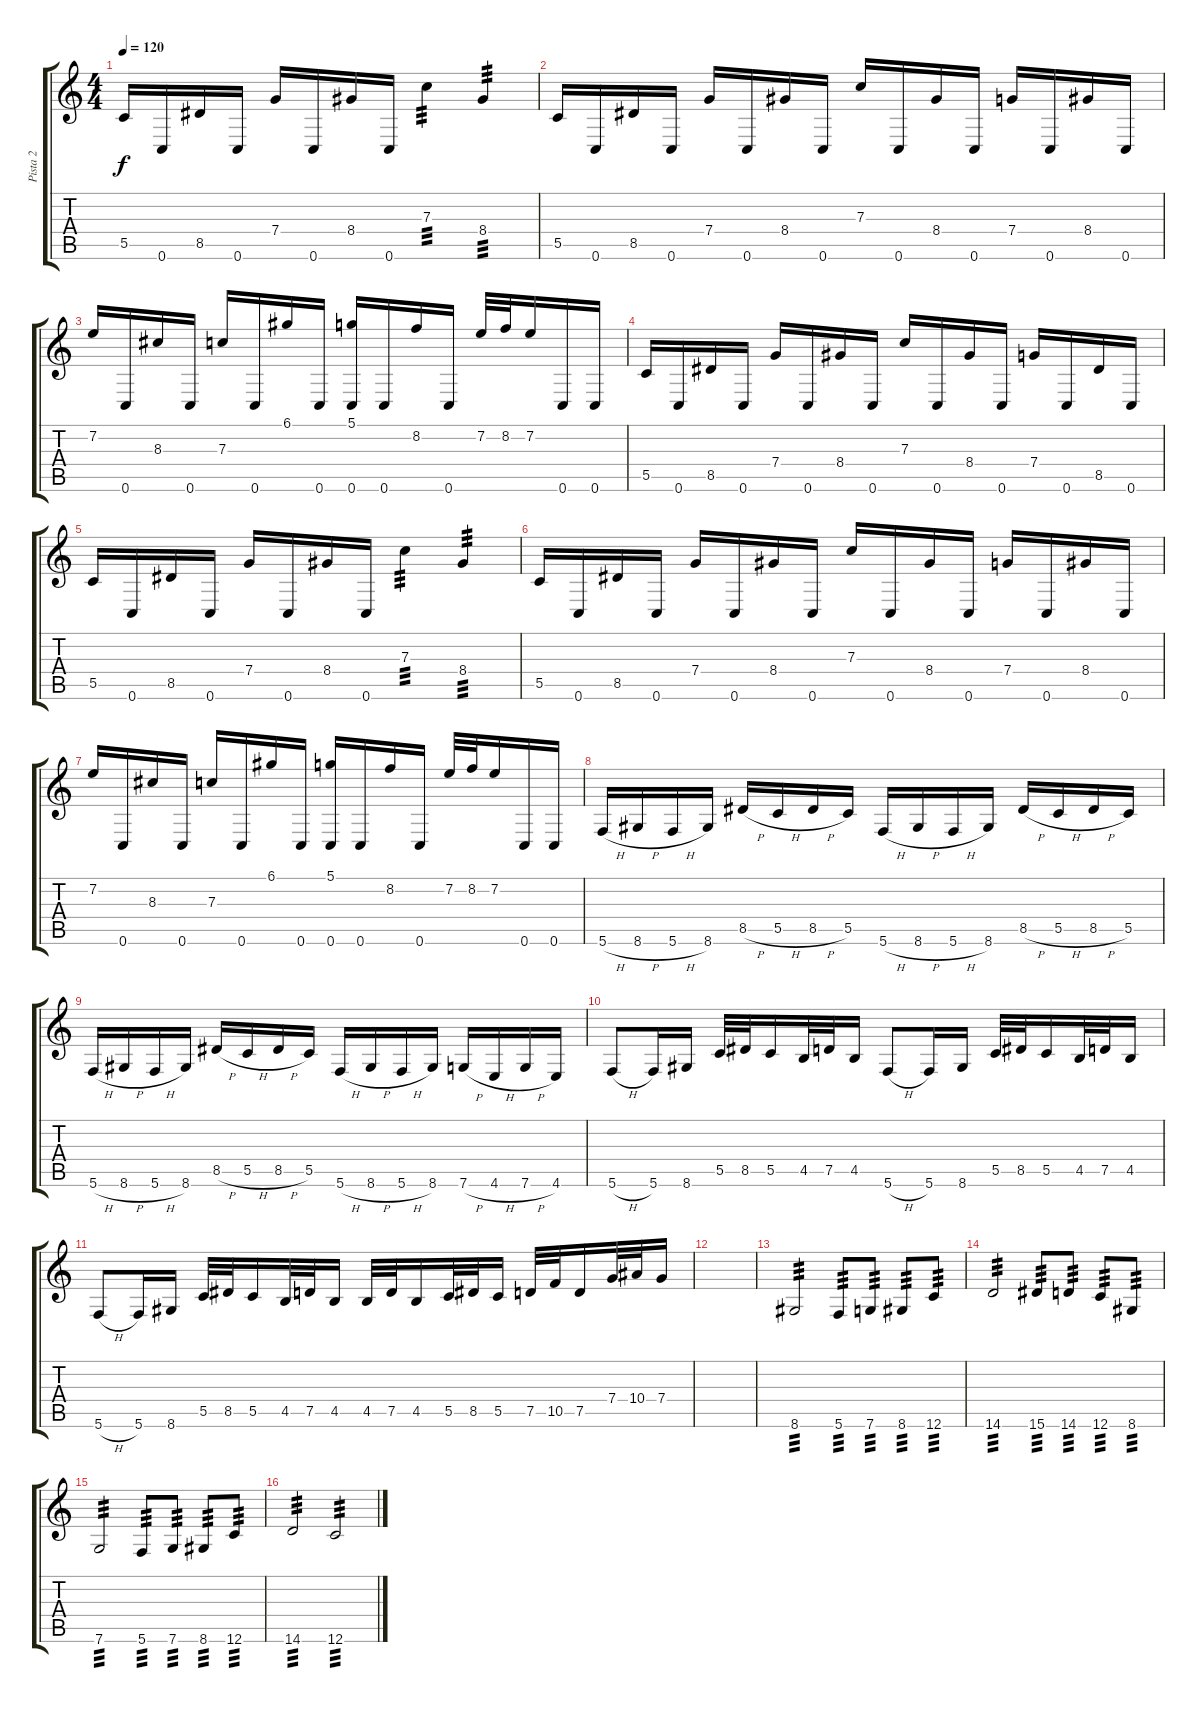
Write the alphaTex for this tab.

\track ("Pista 2" "Pista 2") {instrument distortionguitar}
\staff {score tabs}
\tuning (D4 A3 F3 C3 G2 C2) {hide}
\ts (4 4)
\tempo 120
\clef g2
\ks c
5.5.16{dy f} 0.6.16 8.5.16 0.6.16 7.4.16 0.6.16 8.4.16 0.6.16 7.3.4{tp 3} 8.4.4{tp 3} |
5.5.16 0.6.16 8.5.16 0.6.16 7.4.16 0.6.16 8.4.16 0.6.16 7.3.16 0.6.16 8.4.16 0.6.16 7.4.16 0.6.16 8.4.16 0.6.16 |
7.2.16 0.6.16 8.3.16 0.6.16 7.3.16 0.6.16 6.1.16 0.6.16 (5.1 0.6).16 0.6.16 8.2.16 0.6.16 7.2.32 8.2.32 7.2.16 0.6.16 0.6.16 |
5.5.16 0.6.16 8.5.16 0.6.16 7.4.16 0.6.16 8.4.16 0.6.16 7.3.16 0.6.16 8.4.16 0.6.16 7.4.16 0.6.16 8.5.16 0.6.16 |
5.5.16 0.6.16 8.5.16 0.6.16 7.4.16 0.6.16 8.4.16 0.6.16 7.3.4{tp 3} 8.4.4{tp 3} |
5.5.16 0.6.16 8.5.16 0.6.16 7.4.16 0.6.16 8.4.16 0.6.16 7.3.16 0.6.16 8.4.16 0.6.16 7.4.16 0.6.16 8.4.16 0.6.16 |
7.2.16 0.6.16 8.3.16 0.6.16 7.3.16 0.6.16 6.1.16 0.6.16 (5.1 0.6).16 0.6.16 8.2.16 0.6.16 7.2.32 8.2.32 7.2.16 0.6.16 0.6.16 |
5.6{h}.16 8.6{h}.16 5.6{h}.16 8.6.16 8.5{h}.16 5.5{h}.16 8.5{h}.16 5.5.16 5.6{h}.16 8.6{h}.16 5.6{h}.16 8.6.16 8.5{h}.16 5.5{h}.16 8.5{h}.16 5.5.16 |
5.6{h}.16 8.6{h}.16 5.6{h}.16 8.6.16 8.5{h}.16 5.5{h}.16 8.5{h}.16 5.5.16 5.6{h}.16 8.6{h}.16 5.6{h}.16 8.6.16 7.6{h}.16 4.6{h}.16 7.6{h}.16 4.6.16 |
5.6{h}.8 5.6.16 8.6.16 5.5.32 8.5.32 5.5.16 4.5.32 7.5.32 4.5.16 5.6{h}.8 5.6.16 8.6.16 5.5.32 8.5.32 5.5.16 4.5.32 7.5.32 4.5.16 |
5.6{h}.8 5.6.16 8.6.16 5.5.32 8.5.32 5.5.16 4.5.32 7.5.32 4.5.16 4.5.32 7.5.32 4.5.16 5.5.32 8.5.32 5.5.16 7.5.32 10.5.32 7.5.16 7.4.32 10.4.32 7.4.16 |
|
8.6.2{tp 3} 5.6.8{tp 3} 7.6.8{tp 3} 8.6.8{tp 3} 12.6.8{tp 3} |
14.6.2{tp 3} 15.6.8{tp 3} 14.6.8{tp 3} 12.6.8{tp 3} 8.6.8{tp 3} |
7.6.2{tp 3} 5.6.8{tp 3} 7.6.8{tp 3} 8.6.8{tp 3} 12.6.8{tp 3} |
14.6.2{tp 3} 12.6.2{tp 3}
